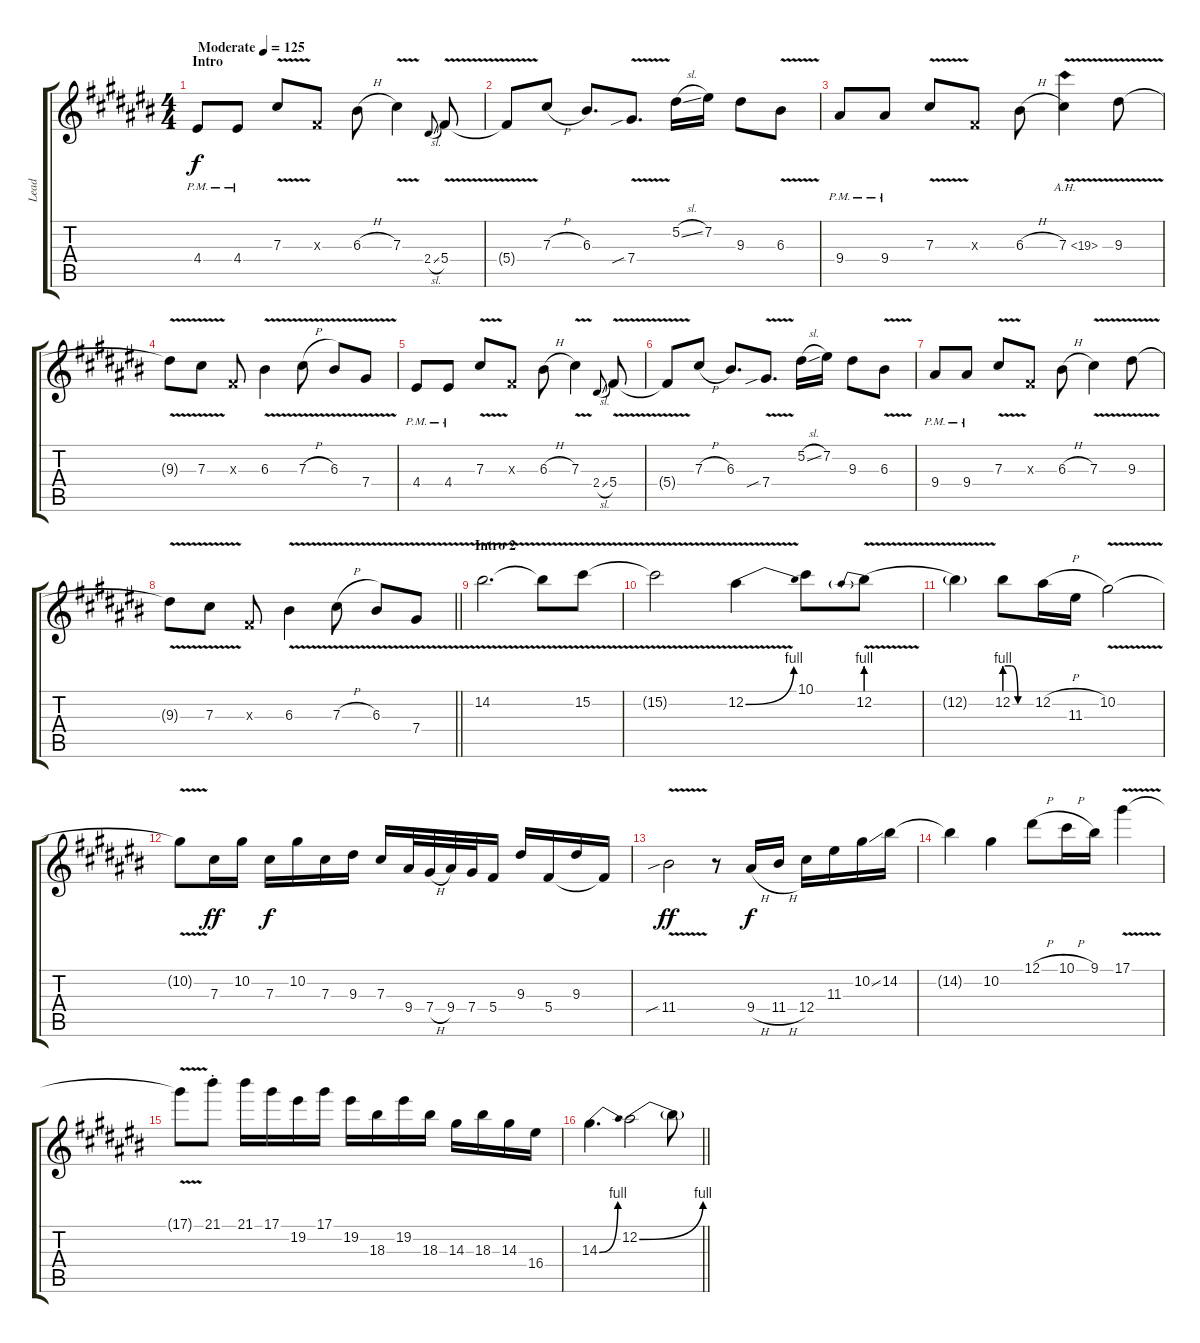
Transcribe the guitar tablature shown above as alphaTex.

\track ("Lead" "Lead") {instrument overdrivenguitar}
\staff {score tabs}
\tuning (Eb4 Bb3 Gb3 Db3 Ab2 Eb2) {hide}
\ts (4 4)
\section ("" "Intro")
\tempo (125 "Moderate")
\clef g2
\ks c#
4.4{pm}.8{dy f instrument overdrivenguitar} 4.4{pm}.8 7.3{v}.8 0.3{x}.8 6.3{h}.8 7.3{v}.4 2.4{sl}.8{gr onbeat} 5.4{v}.8 |
5.4{t}.8 7.3{h}.8 6.3.8{d} 7.4{v sib}.8{d} 5.2{sl}.16 7.2.16 9.3.8 6.3{v}.8 |
9.4{pm}.8 9.4{pm}.8 7.3{v}.8 0.3{x}.8 6.3{h}.8 7.3{ah 12 v}.4 9.3{v}.8 |
9.3{t}.8 7.3{v}.8 0.3{x}.8 6.3{v}.4 7.3{v h}.8 6.3{v}.8 7.4{v}.8 |
4.4{pm}.8 4.4{pm}.8 7.3{v}.8 0.3{x}.8 6.3{h}.8 7.3{v}.4 2.4{sl}.8{gr onbeat} 5.4{v}.8 |
5.4{t}.8 7.3{h}.8 6.3.8{d} 7.4{v sib}.8{d} 5.2{sl}.16 7.2.16 9.3.8 6.3{v}.8 |
9.4{pm}.8 9.4{pm}.8 7.3{v}.8 0.3{x}.8 6.3{h}.8 7.3{v}.4 9.3{v}.8 |
\barLineRight lightlight
9.3{t}.8 7.3{v}.8 0.3{x}.8 6.3{v}.4 7.3{v h}.8 6.3{v}.8 7.4{v}.8 |
\section ("" "Intro 2")
14.2{v}.2{d} 14.2{t}.8 15.2{v}.8 |
15.2{t}.2 12.2{be (bend 0 0 60 4) v}.4 10.1.8 12.2{be (prebend 0 4 60 4) v}.8 |
12.2{t}.4 12.2{be (custom 0 4 15 4 30 0 60 0)}.8 12.2{h}.16 11.3.16 10.2{v}.2 |
10.2{t}.8 7.3.16{dy ff} 10.2.16 7.3.16{dy f} 10.2.16 7.3.16 9.3.16 7.3.16 9.4.32 7.4{h}.32 9.4.32 7.4.32 5.4.16 9.3.16 5.4.16 9.3.16 5.4{t}.16 |
11.4{v sib}.2{dy ff} r.8 9.4{h}.16{dy f} 11.4{h}.16 12.4.16 11.3.16 10.2{ss}.16 14.2.16 |
14.2{t}.4 10.2.4 12.1{h}.8 10.1{h}.16 9.1.16 17.1{v}.4 |
17.1{t}.8 21.1{st}.8 21.1.16 17.1.16 19.2.16 17.1.16 19.2.16 18.3.16 19.2.16 18.3.16 14.3.16 18.3.16 14.3.16 16.4.16 |
\barLineRight lightlight
14.3{be (bend 0 0 60 4)}.4{d} 12.2{be (bend 0 0 60 4)}.2 12.2{t}.8
